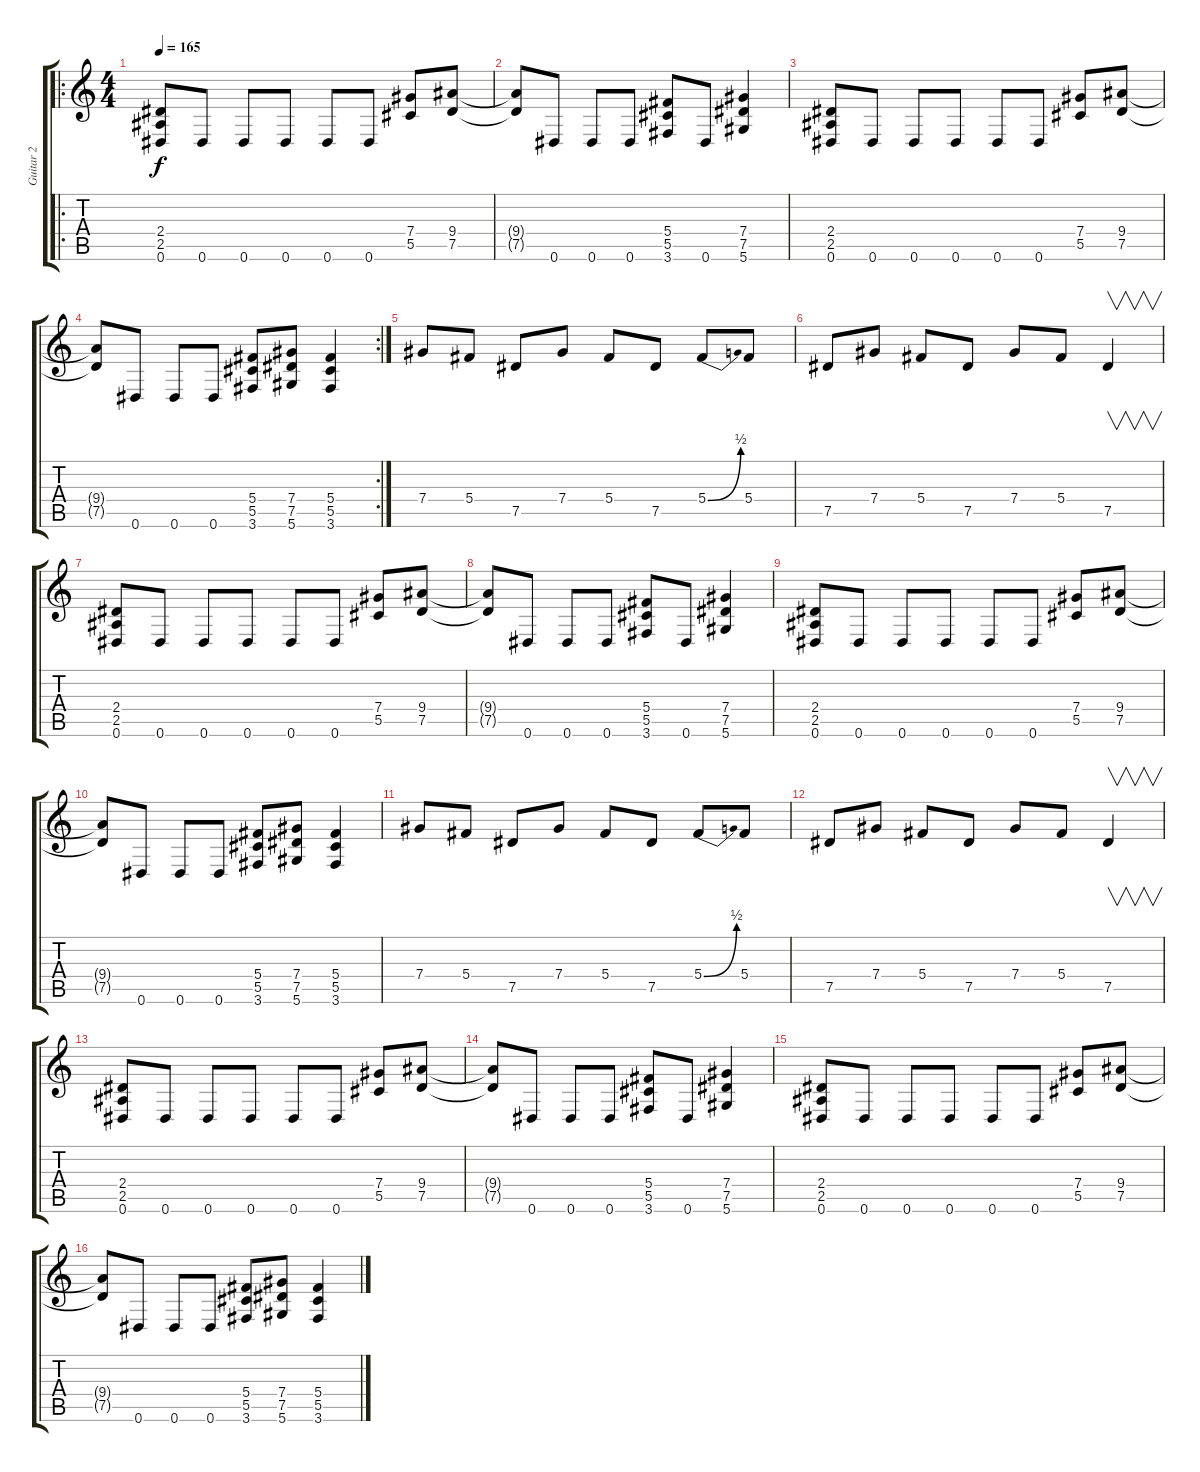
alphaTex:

\track ("Guitar 2" "Guitar 2") {instrument overdrivenguitar}
\staff {score tabs}
\tuning (Eb4 Bb3 Gb3 Db3 Ab2 Eb2) {hide}
\ro
\ts (4 4)
\tempo 165
\clef g2
\ks c
(2.4 2.5 0.6).8{dy f} 0.6.8 0.6.8 0.6.8 0.6.8 0.6.8 (7.4 5.5).8 (9.4 7.5).8 |
(9.4{t} 7.5{t}).8 0.6.8 0.6.8 0.6.8 (5.4 5.5 3.6).8 0.6.8 (7.4 7.5 5.6).4 |
(2.4 2.5 0.6).8 0.6.8 0.6.8 0.6.8 0.6.8 0.6.8 (7.4 5.5).8 (9.4 7.5).8 |
\rc 2
(9.4{t} 7.5{t}).8 0.6.8 0.6.8 0.6.8 (5.4 5.5 3.6).8 (7.4 7.5 5.6).8 (5.4 5.5 3.6).4 |
7.4.8 5.4.8 7.5.8 7.4.8 5.4.8 7.5.8 5.4{be (bend 0 0 60 2)}.8 5.4.8 |
7.5.8 7.4.8 5.4.8 7.5.8 7.4.8 5.4.8 7.5.4{v} |
(2.4 2.5 0.6).8 0.6.8 0.6.8 0.6.8 0.6.8 0.6.8 (7.4 5.5).8 (9.4 7.5).8 |
(9.4{t} 7.5{t}).8 0.6.8 0.6.8 0.6.8 (5.4 5.5 3.6).8 0.6.8 (7.4 7.5 5.6).4 |
(2.4 2.5 0.6).8 0.6.8 0.6.8 0.6.8 0.6.8 0.6.8 (7.4 5.5).8 (9.4 7.5).8 |
(9.4{t} 7.5{t}).8 0.6.8 0.6.8 0.6.8 (5.4 5.5 3.6).8 (7.4 7.5 5.6).8 (5.4 5.5 3.6).4 |
7.4.8 5.4.8 7.5.8 7.4.8 5.4.8 7.5.8 5.4{be (bend 0 0 60 2)}.8 5.4.8 |
7.5.8 7.4.8 5.4.8 7.5.8 7.4.8 5.4.8 7.5.4{v} |
(2.4 2.5 0.6).8 0.6.8 0.6.8 0.6.8 0.6.8 0.6.8 (7.4 5.5).8 (9.4 7.5).8 |
(9.4{t} 7.5{t}).8 0.6.8 0.6.8 0.6.8 (5.4 5.5 3.6).8 0.6.8 (7.4 7.5 5.6).4 |
(2.4 2.5 0.6).8 0.6.8 0.6.8 0.6.8 0.6.8 0.6.8 (7.4 5.5).8 (9.4 7.5).8 |
(9.4{t} 7.5{t}).8 0.6.8 0.6.8 0.6.8 (5.4 5.5 3.6).8 (7.4 7.5 5.6).8 (5.4 5.5 3.6).4
